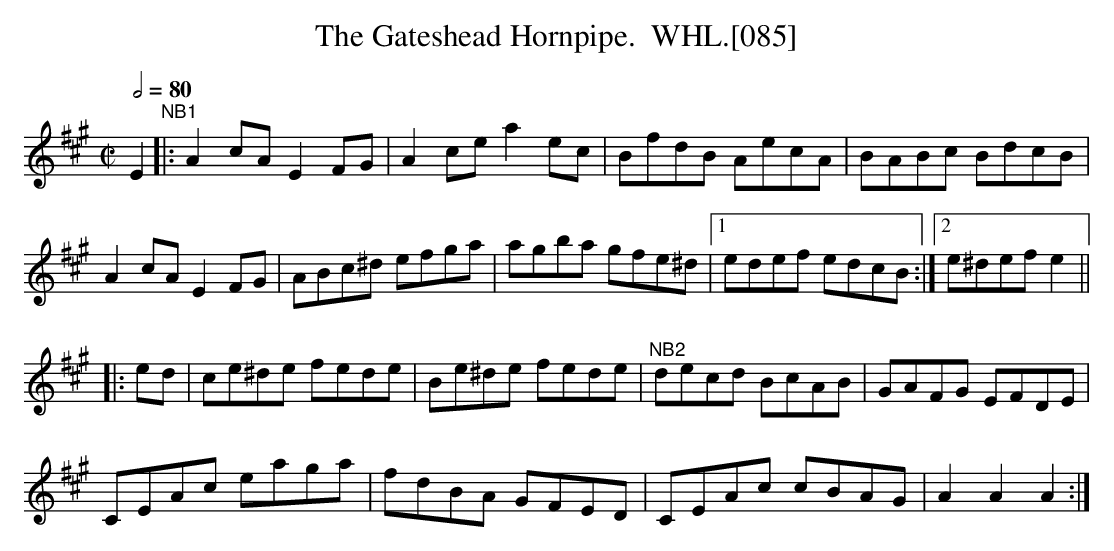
X:1
T:Gateshead Hornpipe.  WHL.[085], The
M:C|
L:1/8
Q:1/2=80
K:A
E2"^NB1"|:A2 cA E2 FG|A2 ce a2 ec|BfdB AecA|BABc BdcB|
A2 cA E2 FG|ABc^d efga|agba gfe^d|1 edef edcB :|2 e^def e2 ||
|:ed|ce^de fede|Be^de fede|"^NB2"decd BcAB|GAFG EFDE|
CEAc eaga|fdBA GFED|CEAc cBAG|A2A2A2 :|
